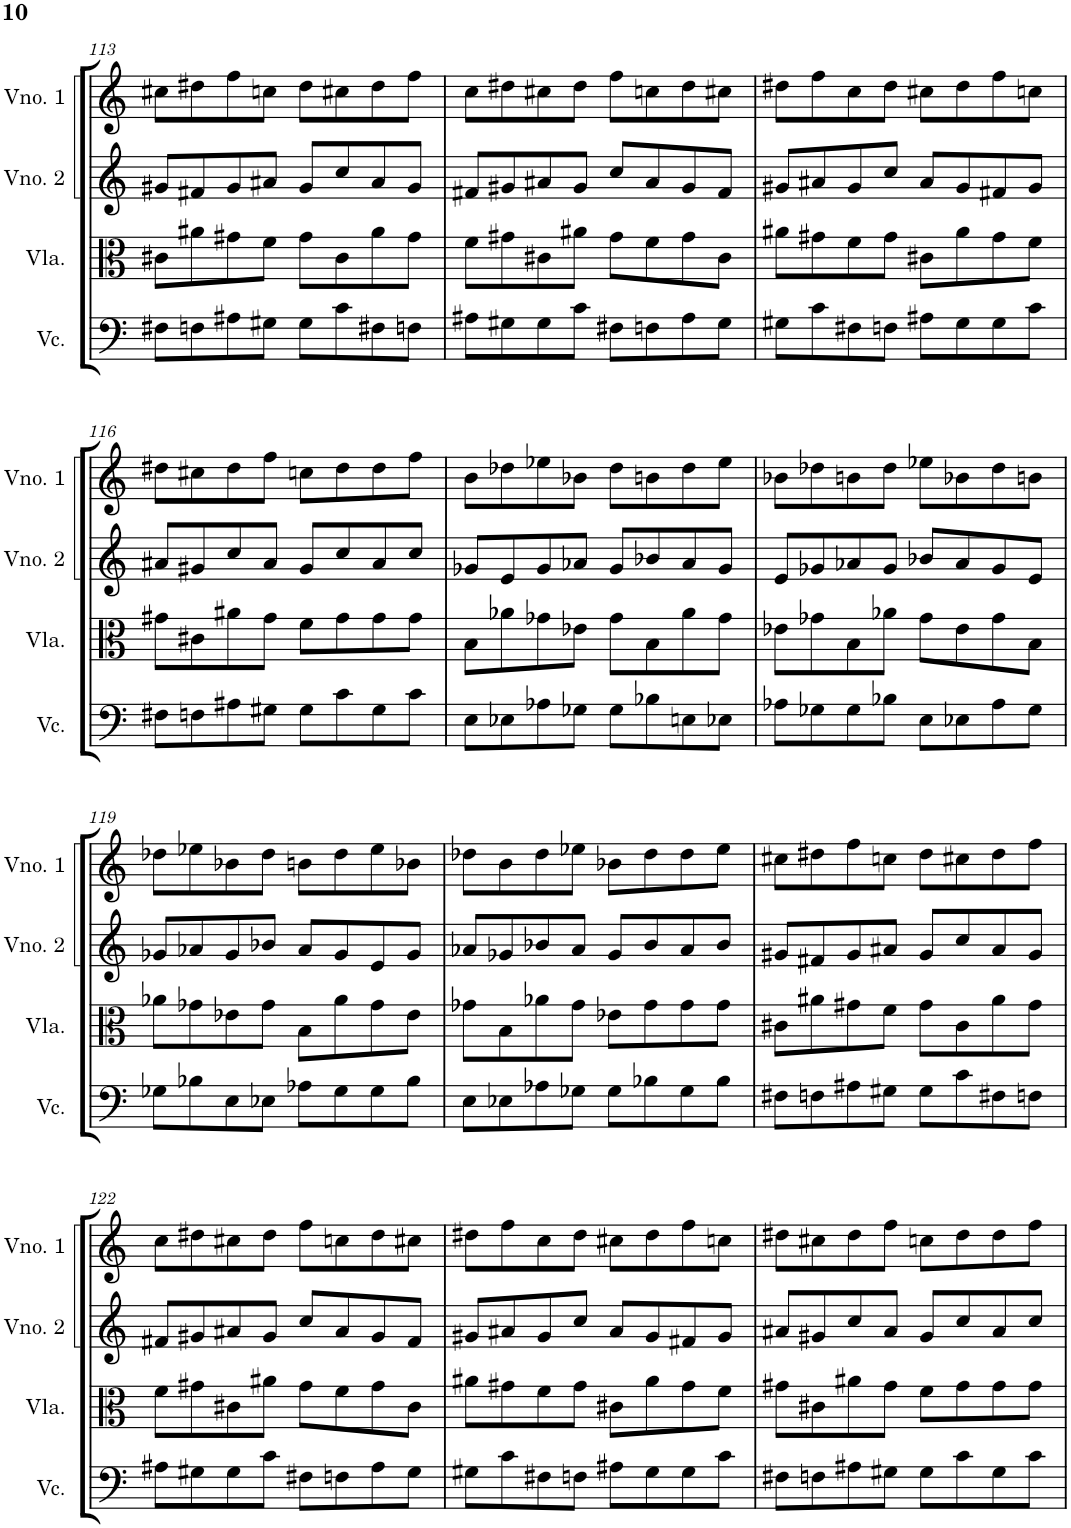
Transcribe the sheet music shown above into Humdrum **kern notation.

**kern	**kern	**kern	**kern
*part4	*part3	*part2	*part1
*staff4	*staff3	*staff2	*staff1
*I"Violoncelo	*I"Viola	*I"Violino 2	*I"Violino 1
*I'Vc.	*I'Vla.	*I'Vno. 2	*I'Vno. 1
!!LO:PB:g=z
*clefF4	*clefC3	*clefG2	*clefG2
*k[]	*k[]	*k[]	*k[]
*M4/4	*M4/4	*M4/4	*M4/4
=113	=113	=113	=113
8F#X\L	8c#X\L	8g#X/L	8cc#X\L
8Fn\	8a#X\	8f#X/	8dd#X\
8A#X\	8g#X\	8g#/	8ff\
8G#X\J	8f\J	8a#X/J	8ccn\J
8G#\L	8g#\L	8g#/L	8dd#\L
8c\	8c#\	8cc/	8cc#X\
8F#X\	8a#\	8a#/	8dd#\
8Fn\J	8g#\J	8g#/J	8ff\J
=114	=114	=114	=114
8A#X\L	8f\L	8f#X/L	8cc\L
8G#X\	8g#X\	8g#X/	8dd#X\
8G#\	8c#X\	8a#X/	8cc#X\
8c\J	8a#X\J	8g#/J	8dd#\J
8F#X\L	8g#\L	8cc/L	8ff\L
8Fn\	8f\	8a#/	8ccn\
8A#\	8g#\	8g#/	8dd#\
8G#\J	8c#\J	8f#/J	8cc#X\J
=115	=115	=115	=115
8G#X\L	8a#X\L	8g#X/L	8dd#X\L
8c\	8g#X\	8a#X/	8ff\
8F#X\	8f\	8g#/	8cc\
8Fn\J	8g#\J	8cc/J	8dd#\J
8A#X\L	8c#X\L	8a#/L	8cc#X\L
8G#\	8a#\	8g#/	8dd#\
8G#\	8g#\	8f#X/	8ff\
8c\J	8f\J	8g#/J	8ccn\J
!!LO:LB:g=z
=116	=116	=116	=116
8F#X\L	8g#X\L	8a#X/L	8dd#X\L
8Fn\	8c#X\	8g#X/	8cc#X\
8A#X\	8a#X\	8cc/	8dd#\
8G#X\J	8g#\J	8a#/J	8ff\J
8G#\L	8f\L	8g#/L	8ccn\L
8c\	8g#\	8cc/	8dd#\
8G#\	8g#\	8a#/	8dd#\
8c\J	8g#\J	8cc/J	8ff\J
=117	=117	=117	=117
8E\L	8B\L	8g-X/L	8b\L
8E-X\	8a-X\	8e/	8dd-X\
8A-X\	8g-X\	8g-/	8ee-X\
8G-X\J	8e-X\J	8a-X/J	8b-X\J
8G-\L	8g-\L	8g-/L	8dd-\L
8B-X\	8B\	8b-X/	8bn\
8En\	8a-\	8a-/	8dd-\
8E-X\J	8g-\J	8g-/J	8ee-\J
=118	=118	=118	=118
8A-X\L	8e-X\L	8e/L	8b-X\L
8G-X\	8g-X\	8g-X/	8dd-X\
8G-\	8B\	8a-X/	8bn\
8B-X\J	8a-X\J	8g-/J	8dd-\J
8E\L	8g-\L	8b-X/L	8ee-X\L
8E-X\	8e-\	8a-/	8b-X\
8A-\	8g-\	8g-/	8dd-\
8G-\J	8B\J	8e/J	8bn\J
!!LO:LB:g=z
=119	=119	=119	=119
8G-X\L	8a-X\L	8g-X/L	8dd-X\L
8B-X\	8g-X\	8a-X/	8ee-X\
8E\	8e-X\	8g-/	8b-X\
8E-X\J	8g-\J	8b-X/J	8dd-\J
8A-X\L	8B\L	8a-/L	8bn\L
8G-\	8a-\	8g-/	8dd-\
8G-\	8g-\	8e/	8ee-\
8B-\J	8e-\J	8g-/J	8b-X\J
=120	=120	=120	=120
8E\L	8g-X\L	8a-X/L	8dd-X\L
8E-X\	8B\	8g-X/	8b\
8A-X\	8a-X\	8b-X/	8dd-\
8G-X\J	8g-\J	8a-/J	8ee-X\J
8G-\L	8e-X\L	8g-/L	8b-X\L
8B-X\	8g-\	8b-/	8dd-\
8G-\	8g-\	8a-/	8dd-\
8B-\J	8g-\J	8b-/J	8ee-\J
=121	=121	=121	=121
8F#X\L	8c#X\L	8g#X/L	8cc#X\L
8Fn\	8a#X\	8f#X/	8dd#X\
8A#X\	8g#X\	8g#/	8ff\
8G#X\J	8f\J	8a#X/J	8ccn\J
8G#\L	8g#\L	8g#/L	8dd#\L
8c\	8c#\	8cc/	8cc#X\
8F#X\	8a#\	8a#/	8dd#\
8Fn\J	8g#\J	8g#/J	8ff\J
!!LO:LB:g=z
=122	=122	=122	=122
8A#X\L	8f\L	8f#X/L	8cc\L
8G#X\	8g#X\	8g#X/	8dd#X\
8G#\	8c#X\	8a#X/	8cc#X\
8c\J	8a#X\J	8g#/J	8dd#\J
8F#X\L	8g#\L	8cc/L	8ff\L
8Fn\	8f\	8a#/	8ccn\
8A#\	8g#\	8g#/	8dd#\
8G#\J	8c#\J	8f#/J	8cc#X\J
=123	=123	=123	=123
8G#X\L	8a#X\L	8g#X/L	8dd#X\L
8c\	8g#X\	8a#X/	8ff\
8F#X\	8f\	8g#/	8cc\
8Fn\J	8g#\J	8cc/J	8dd#\J
8A#X\L	8c#X\L	8a#/L	8cc#X\L
8G#\	8a#\	8g#/	8dd#\
8G#\	8g#\	8f#X/	8ff\
8c\J	8f\J	8g#/J	8ccn\J
=124	=124	=124	=124
8F#X\L	8g#X\L	8a#X/L	8dd#X\L
8Fn\	8c#X\	8g#X/	8cc#X\
8A#X\	8a#X\	8cc/	8dd#\
8G#X\J	8g#\J	8a#/J	8ff\J
8G#\L	8f\L	8g#/L	8ccn\L
8c\	8g#\	8cc/	8dd#\
8G#\	8g#\	8a#/	8dd#\
8c\J	8g#\J	8cc/J	8ff\J
=	=	=	=
*-	*-	*-	*-
